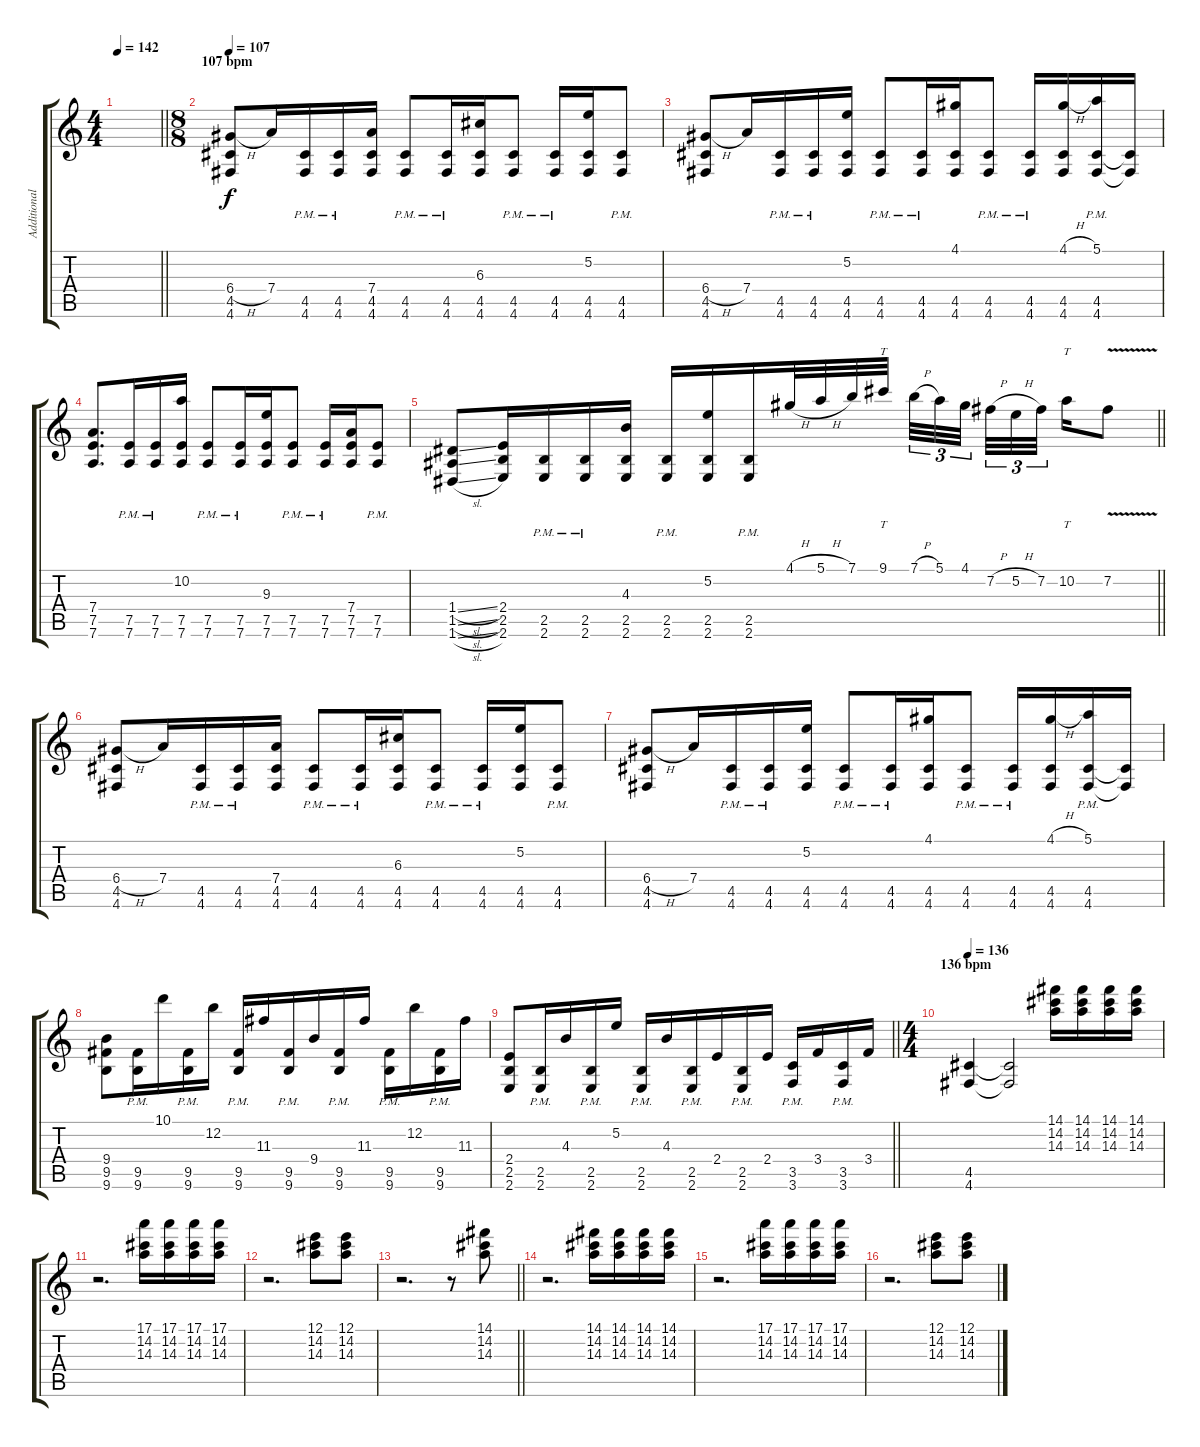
\track ("Additional Guitar" "Additional") {instrument electricguitarjazz}
\staff {score tabs}
\tuning (E4 B3 G3 D3 A2 D2) {hide}
\ts (4 4)
\tempo 142
\clef g2
\barLineRight lightlight
\ks c
|
\ts (8 8)
\section ("" "107 bpm")
\tempo 107
(6.4{h} 4.5 4.6).8{volume 14 balance 12 instrument overdrivenguitar} 7.4.16 (4.5{pm} 4.6{pm}).16 (4.5{pm} 4.6{pm}).16 (7.4 4.5 4.6).16 (4.5{pm} 4.6{pm}).8 (4.5{pm} 4.6{pm}).16 (6.3 4.5 4.6).16 (4.5{pm} 4.6{pm}).8 (4.5{pm} 4.6{pm}).16 (5.2 4.5 4.6).16 (4.5{pm} 4.6{pm}).8 |
(6.4{h} 4.5 4.6).8 7.4.16 (4.5{pm} 4.6{pm}).16 (4.5{pm} 4.6{pm}).16 (5.2 4.5 4.6).16 (4.5{pm} 4.6{pm}).8 (4.5{pm} 4.6{pm}).16 (4.1 4.5 4.6).16 (4.5{pm} 4.6{pm}).8 (4.5{pm} 4.6{pm}).16 (4.1{h} 4.5 4.6).16 (5.1 4.5{pm} 4.6{pm}).16 (4.5{t} 4.6{t}).16 |
(7.4 7.5 7.6).8{d} (7.5 7.6{pm}).16 (7.5{pm} 7.6{pm}).16 (10.2 7.5 7.6).16 (7.5{pm} 7.6{pm}).8 (7.5{pm} 7.6{pm}).16 (9.3 7.5 7.6).16 (7.5{pm} 7.6{pm}).8 (7.5{pm} 7.6{pm}).16 (7.4 7.5 7.6).16 (7.5{pm} 7.6{pm}).8 |
\barLineRight lightlight
(1.4{sl} 1.5{sl} 1.6{sl}).8 (2.4 2.5 2.6).16 (2.5{pm} 2.6{pm}).16 (2.5{pm} 2.6{pm}).16 (4.3 2.5 2.6).16 (2.5{pm} 2.6{pm}).16 (5.2 2.5 2.6).16 (2.5{pm} 2.6{pm}).16 4.1{h}.32 5.1{h}.32 7.1.32 9.1.32{tt beam splitsecondary} 7.1{h}.32{tu (3 2)} 5.1.32{tu (3 2)} 4.1.32{tu (3 2)} 7.2{h}.32{tu (3 2)} 5.2{h}.32{tu (3 2)} 7.2.32{tu (3 2) beam splitsecondary} 10.2.16{tt} 7.2{v}.8 |
(6.4{h} 4.5 4.6).8 7.4.16 (4.5{pm} 4.6{pm}).16 (4.5{pm} 4.6{pm}).16 (7.4 4.5 4.6).16 (4.5{pm} 4.6{pm}).8 (4.5{pm} 4.6{pm}).16 (6.3 4.5 4.6).16 (4.5{pm} 4.6{pm}).8 (4.5{pm} 4.6{pm}).16 (5.2 4.5 4.6).16 (4.5{pm} 4.6{pm}).8 |
(6.4{h} 4.5 4.6).8 7.4.16 (4.5{pm} 4.6{pm}).16 (4.5{pm} 4.6{pm}).16 (5.2 4.5 4.6).16 (4.5{pm} 4.6{pm}).8 (4.5{pm} 4.6{pm}).16 (4.1 4.5 4.6).16 (4.5{pm} 4.6{pm}).8 (4.5{pm} 4.6{pm}).16 (4.1{h} 4.5 4.6).16 (5.1 4.5{pm} 4.6{pm}).16 (4.5{t} 4.6{t}).16 |
(9.4 9.5 9.6).8 (9.5{pm} 9.6{pm}).16 10.1.16 (9.5{pm} 9.6{pm}).16 12.2.16 (9.5{pm} 9.6{pm}).16 11.3.16 (9.5{pm} 9.6{pm}).16 9.4.16 (9.5{pm} 9.6{pm}).16 11.3.16 (9.5{pm} 9.6{pm}).16 12.2.16 (9.5{pm} 9.6{pm}).16 11.3.16 |
\barLineRight lightlight
(2.4 2.5 2.6).8 (2.5{pm} 2.6{pm}).16 4.3.16 (2.5{pm} 2.6{pm}).16 5.2.16 (2.5{pm} 2.6{pm}).16 4.3.16 (2.5{pm} 2.6{pm}).16 2.4.16 (2.5{pm} 2.6{pm}).16 2.4.16 (3.5{pm} 3.6{pm}).16 3.4.16 (3.5{pm} 3.6{pm}).16 3.4.16 |
\ts (4 4)
\section ("" "136 bpm")
\tempo 136
(4.5 4.6).4{instrument electricguitarjazz} (4.5{t} 4.6{t}).2 (14.1 14.2 14.3).16 (14.1 14.2 14.3).16 (14.1 14.2 14.3).16 (14.1 14.2 14.3).16 |
r.2{d} (17.1 14.2 14.3).16 (17.1 14.2 14.3).16 (17.1 14.2 14.3).16 (17.1 14.2 14.3).16 |
r.2{d} (12.1 14.2 14.3).8 (12.1 14.2 14.3).8 |
\barLineRight lightlight
r.2{d} r.8 (14.1 14.2 14.3).8 |
r.2{d} (14.1 14.2 14.3).16 (14.1 14.2 14.3).16 (14.1 14.2 14.3).16 (14.1 14.2 14.3).16 |
r.2{d} (17.1 14.2 14.3).16 (17.1 14.2 14.3).16 (17.1 14.2 14.3).16 (17.1 14.2 14.3).16 |
r.2{d} (12.1 14.2 14.3).8 (12.1 14.2 14.3).8
